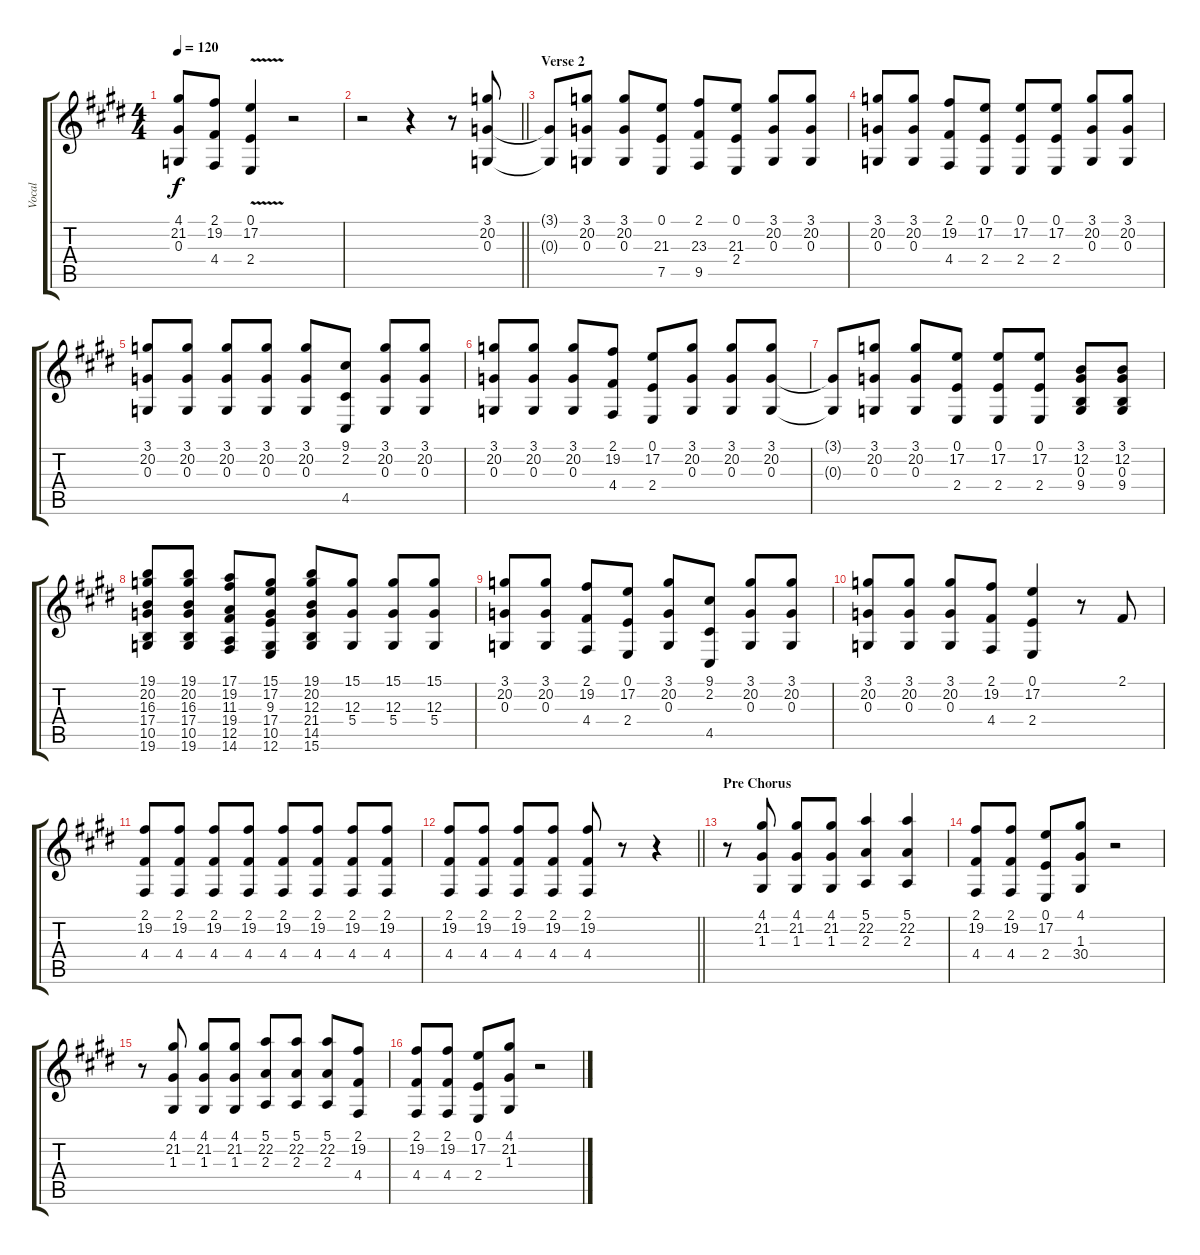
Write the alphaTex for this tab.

\track ("Vocal" "Vocal") {mute instrument stringensemble1}
\staff {score tabs}
\tuning (E4 B3 G3 D3 A2 E2) {hide}
\ts (4 4)
\tempo 120
\clef g2
\ks e
(4.1 21.2 0.3).8{dy f} (2.1 19.2 4.4).8 (0.1{v} 17.2{v} 2.4{v}).4 r.2 |
\barLineRight lightlight
r.2 r.4 r.8 (3.1 20.2 0.3).8 |
\section ("" "Verse 2")
(3.1{t} 0.3{t}).8 (3.1 20.2 0.3).8 (3.1 20.2 0.3).8 (0.1 21.3 7.5).8 (2.1 23.3 9.5).8 (0.1 21.3 2.4).8 (3.1 20.2 0.3).8 (3.1 20.2 0.3).8 |
(3.1 20.2 0.3).8 (3.1 20.2 0.3).8 (2.1 19.2 4.4).8 (0.1 17.2 2.4).8 (0.1 17.2 2.4).8 (0.1 17.2 2.4).8 (3.1 20.2 0.3).8 (3.1 20.2 0.3).8 |
(3.1 20.2 0.3).8 (3.1 20.2 0.3).8 (3.1 20.2 0.3).8 (3.1 20.2 0.3).8 (3.1 20.2 0.3).8 (9.1 2.2 4.5).8 (3.1 20.2 0.3).8 (3.1 20.2 0.3).8 |
(3.1 20.2 0.3).8 (3.1 20.2 0.3).8 (3.1 20.2 0.3).8 (2.1 19.2 4.4).8 (0.1 17.2 2.4).8 (3.1 20.2 0.3).8 (3.1 20.2 0.3).8 (3.1 20.2 0.3).8 |
(3.1{t} 0.3{t}).8 (3.1 20.2 0.3).8 (3.1 20.2 0.3).8 (0.1 17.2 2.4).8 (0.1 17.2 2.4).8 (0.1 17.2 2.4).8 (3.1 12.2 0.3 9.4).8 (3.1 12.2 0.3 9.4).8 |
(19.1 20.2 16.3 17.4 10.5 19.6).8 (19.1 20.2 16.3 17.4 10.5 19.6).8 (17.1 19.2 11.3 19.4 12.5 14.6).8 (15.1 17.2 9.3 17.4 10.5 12.6).8 (19.1 20.2 12.3 21.4 14.5 15.6).8 (15.1 12.3 5.4).8 (15.1 12.3 5.4).8 (15.1 12.3 5.4).8 |
(3.1 20.2 0.3).8 (3.1 20.2 0.3).8 (2.1 19.2 4.4).8 (0.1 17.2 2.4).8 (3.1 20.2 0.3).8 (9.1 2.2 4.5).8 (3.1 20.2 0.3).8 (3.1 20.2 0.3).8 |
(3.1 20.2 0.3).8 (3.1 20.2 0.3).8 (3.1 20.2 0.3).8 (2.1 19.2 4.4).8 (0.1 17.2 2.4).4 r.8 2.1.8 |
(2.1 19.2 4.4).8 (2.1 19.2 4.4).8 (2.1 19.2 4.4).8 (2.1 19.2 4.4).8 (2.1 19.2 4.4).8 (2.1 19.2 4.4).8 (2.1 19.2 4.4).8 (2.1 19.2 4.4).8 |
\barLineRight lightlight
(2.1 19.2 4.4).8 (2.1 19.2 4.4).8 (2.1 19.2 4.4).8 (2.1 19.2 4.4).8 (2.1 19.2 4.4).8 r.8 r.4 |
\section ("" "Pre Chorus")
r.8 (4.1 21.2 1.3).8 (4.1 21.2 1.3).8 (4.1 21.2 1.3).8 (5.1 22.2 2.3).4 (5.1 22.2 2.3).4 |
(2.1 19.2 4.4).8 (2.1 19.2 4.4).8 (0.1 17.2 2.4).8 (4.1 1.3 30.4).8 r.2 |
r.8 (4.1 21.2 1.3).8 (4.1 21.2 1.3).8 (4.1 21.2 1.3).8 (5.1 22.2 2.3).8 (5.1 22.2 2.3).8 (5.1 22.2 2.3).8 (2.1 19.2 4.4).8 |
(2.1 19.2 4.4).8 (2.1 19.2 4.4).8 (0.1 17.2 2.4).8 (4.1 21.2 1.3).8 r.2
